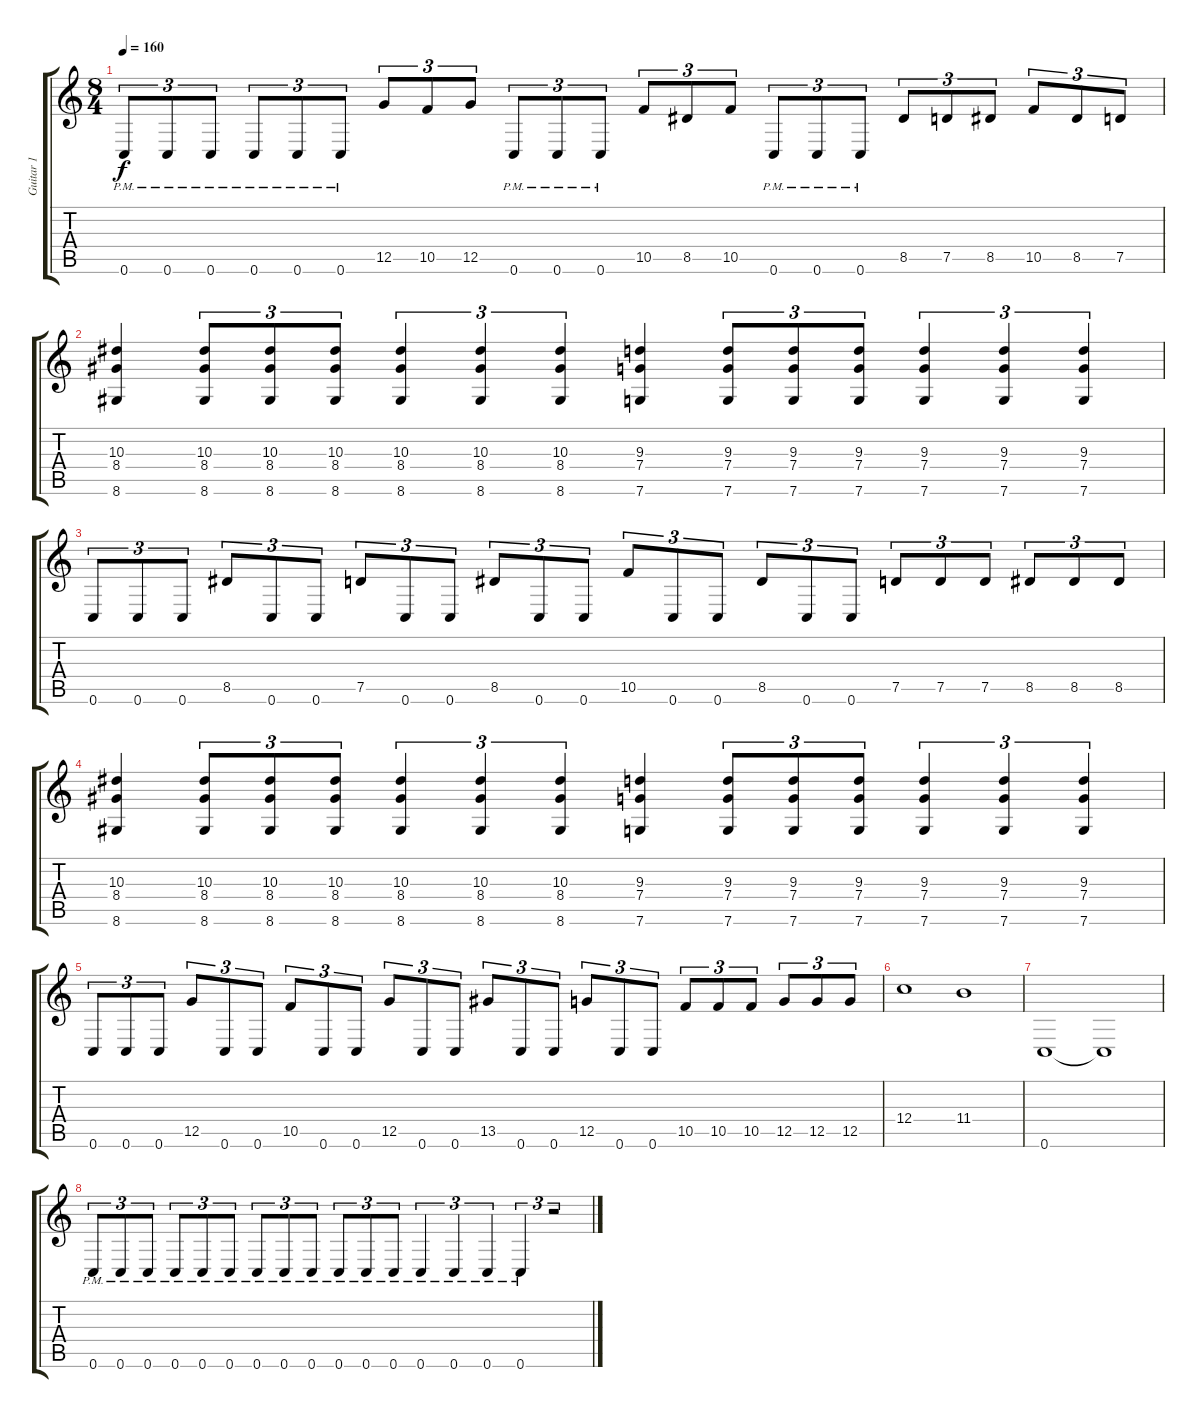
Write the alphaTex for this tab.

\track ("Guitar 1" "Guitar 1") {instrument distortionguitar}
\staff {score tabs}
\tuning (D4 A3 F3 C3 G2 C2) {hide}
\ts (8 4)
\tempo 160
\clef g2
\ks c
0.6{pm}.8{tu (3 2) dy f} 0.6{pm}.8{tu (3 2)} 0.6{pm}.8{tu (3 2)} 0.6{pm}.8{tu (3 2)} 0.6{pm}.8{tu (3 2)} 0.6{pm}.8{tu (3 2)} 12.5.8{tu (3 2)} 10.5.8{tu (3 2)} 12.5.8{tu (3 2)} 0.6{pm}.8{tu (3 2)} 0.6{pm}.8{tu (3 2)} 0.6{pm}.8{tu (3 2)} 10.5.8{tu (3 2)} 8.5.8{tu (3 2)} 10.5.8{tu (3 2)} 0.6{pm}.8{tu (3 2)} 0.6{pm}.8{tu (3 2)} 0.6{pm}.8{tu (3 2)} 8.5.8{tu (3 2)} 7.5.8{tu (3 2)} 8.5.8{tu (3 2)} 10.5.8{tu (3 2)} 8.5.8{tu (3 2)} 7.5.8{tu (3 2)} |
(10.3 8.4 8.6).4 (10.3 8.4 8.6).8{tu (3 2)} (10.3 8.4 8.6).8{tu (3 2)} (10.3 8.4 8.6).8{tu (3 2)} (10.3 8.4 8.6).4{tu (3 2)} (10.3 8.4 8.6).4{tu (3 2)} (10.3 8.4 8.6).4{tu (3 2)} (9.3 7.4 7.6).4 (9.3 7.4 7.6).8{tu (3 2)} (9.3 7.4 7.6).8{tu (3 2)} (9.3 7.4 7.6).8{tu (3 2)} (9.3 7.4 7.6).4{tu (3 2)} (9.3 7.4 7.6).4{tu (3 2)} (9.3 7.4 7.6).4{tu (3 2)} |
0.6.8{tu (3 2)} 0.6.8{tu (3 2)} 0.6.8{tu (3 2)} 8.5.8{tu (3 2)} 0.6.8{tu (3 2)} 0.6.8{tu (3 2)} 7.5.8{tu (3 2)} 0.6.8{tu (3 2)} 0.6.8{tu (3 2)} 8.5.8{tu (3 2)} 0.6.8{tu (3 2)} 0.6.8{tu (3 2)} 10.5.8{tu (3 2)} 0.6.8{tu (3 2)} 0.6.8{tu (3 2)} 8.5.8{tu (3 2)} 0.6.8{tu (3 2)} 0.6.8{tu (3 2)} 7.5.8{tu (3 2)} 7.5.8{tu (3 2)} 7.5.8{tu (3 2)} 8.5.8{tu (3 2)} 8.5.8{tu (3 2)} 8.5.8{tu (3 2)} |
(10.3 8.4 8.6).4 (10.3 8.4 8.6).8{tu (3 2)} (10.3 8.4 8.6).8{tu (3 2)} (10.3 8.4 8.6).8{tu (3 2)} (10.3 8.4 8.6).4{tu (3 2)} (10.3 8.4 8.6).4{tu (3 2)} (10.3 8.4 8.6).4{tu (3 2)} (9.3 7.4 7.6).4 (9.3 7.4 7.6).8{tu (3 2)} (9.3 7.4 7.6).8{tu (3 2)} (9.3 7.4 7.6).8{tu (3 2)} (9.3 7.4 7.6).4{tu (3 2)} (9.3 7.4 7.6).4{tu (3 2)} (9.3 7.4 7.6).4{tu (3 2)} |
0.6.8{tu (3 2)} 0.6.8{tu (3 2)} 0.6.8{tu (3 2)} 12.5.8{tu (3 2)} 0.6.8{tu (3 2)} 0.6.8{tu (3 2)} 10.5.8{tu (3 2)} 0.6.8{tu (3 2)} 0.6.8{tu (3 2)} 12.5.8{tu (3 2)} 0.6.8{tu (3 2)} 0.6.8{tu (3 2)} 13.5.8{tu (3 2)} 0.6.8{tu (3 2)} 0.6.8{tu (3 2)} 12.5.8{tu (3 2)} 0.6.8{tu (3 2)} 0.6.8{tu (3 2)} 10.5.8{tu (3 2)} 10.5.8{tu (3 2)} 10.5.8{tu (3 2)} 12.5.8{tu (3 2)} 12.5.8{tu (3 2)} 12.5.8{tu (3 2)} |
12.4.1 11.4.1 |
0.6.1 0.6{t}.1 |
0.6{pm}.8{tu (3 2)} 0.6{pm}.8{tu (3 2)} 0.6{pm}.8{tu (3 2)} 0.6{pm}.8{tu (3 2)} 0.6{pm}.8{tu (3 2)} 0.6{pm}.8{tu (3 2)} 0.6{pm}.8{tu (3 2)} 0.6{pm}.8{tu (3 2)} 0.6{pm}.8{tu (3 2)} 0.6{pm}.8{tu (3 2)} 0.6{pm}.8{tu (3 2)} 0.6{pm}.8{tu (3 2)} 0.6{pm}.4{tu (3 2)} 0.6{pm}.4{tu (3 2)} 0.6{pm}.4{tu (3 2)} 0.6{pm}.4{tu (3 2)} r.2{tu (3 2)}
